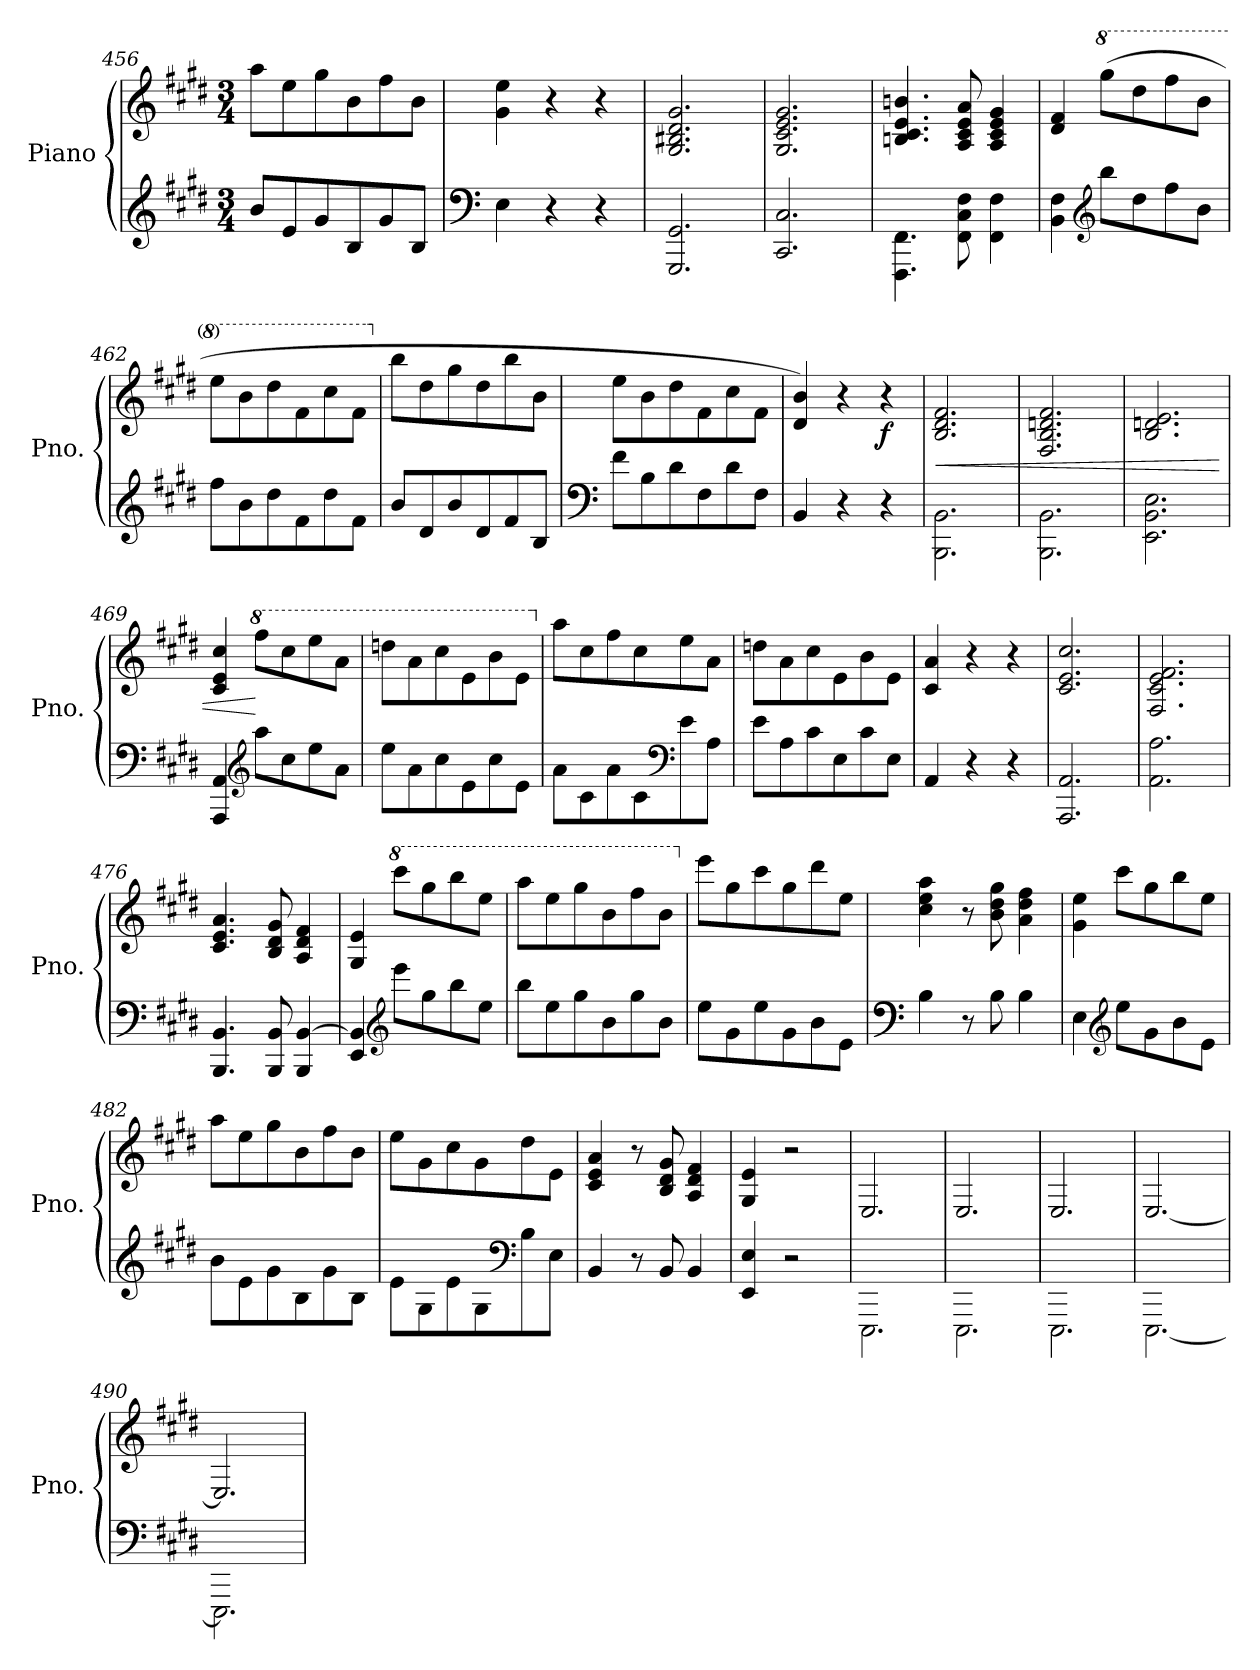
**kern	**kern	**dynam
*part1	*part1	*part1
*staff2	*staff1	*staff1/2
*I"Piano	*	*
*I'Pno.	*	*
*clefG2	*clefG2	*
*k[f#c#g#d#]	*k[f#c#g#d#]	*
*M3/4	*M3/4	*
=456	=456	=456
8b/L	8aa\L	.
8e/	8ee\	.
8g#/	8gg#\	.
8B/	8b\	.
8g#/	8ff#\	.
8B/J	8b\J	.
=457	=457	=457
*clefF4	*	*
4E\	4g#\ 4ee\	.
4r	4r	.
4r	4r	.
!!LO:LB:g=z
=458	=458	=458
2.GGG#/ 2.GG#/	2.G#/ 2.B#X/ 2.d#/ 2.g#/	.
=459	=459	=459
2.CC#/ 2.C#/	2.G#/ 2.c#/ 2.e/ 2.g#/	.
=460	=460	=460
4.FFF#\ 4.FF#\	4.Bn/ 4.c#/ 4.e/ 4.bn/	.
8FF#\ 8C#\ 8F#\	8A/ 8c#/ 8e/ 8a/	.
4FF#\ 4F#\	4A/ 4c#/ 4e/ 4g#/	.
=461	=461	=461
4BB\ 4F#\	4d#/ 4f#/	.
*clefG2	*	*
*	*8va	*
8bb\L	(8ggg#\L	.
8dd#\	8ddd#\	.
8ff#\	8fff#\	.
8b\J	8bb\J	.
=462	=462	=462
8ff#\L	8eee\L	.
8b\	8bb\	.
8dd#\	8ddd#\	.
8f#\	8ff#\	.
8dd#\	8ccc#\	.
8f#\J	8ff#\J	.
=463	=463	=463
*	*X8va	*
8b/L	8bb\L	.
8d#/	8dd#\	.
8b/	8gg#\	.
8d#/	8dd#\	.
8f#/	8bb\	.
8B/J	8b\J	.
=464	=464	=464
*clefF4	*	*
8f#\L	8ee\L	.
8B\	8b\	.
8d#\	8dd#\	.
8F#\	8f#\	.
8d#\	8cc#\	.
8F#\J	8f#\J	.
!!LO:LB:g=z
=465	=465	=465
4BB/	4d#/ 4b/)	.
4r	4r	.
!	!	!LO:DY:b
4r	4r	f
=466	=466	=466
!	!	!LO:HP:b
2.BBB\ 2.BB\	2.B/ 2.d#/ 2.f#/	<
=467	=467	=467
2.BBB\ 2.BB\	2.F#/ 2.B/ 2.dn/ 2.f#/	.
=468	=468	=468
2.EE\ 2.BB\ 2.E\	2.B/ 2.dn/ 2.e/	.
=469	=469	=469
4AAA/ 4AA/	4c#/ 4e/ 4cc#/	.
*clefG2	*	*
*	*8va	*
8aa\L	8fff#\L	[
8cc#\	8ccc#\	.
8ee\	8eee\	.
8a\J	8aa\J	.
=470	=470	=470
8ee\L	8dddn\L	.
8a\	8aa\	.
8cc#\	8ccc#\	.
8e\	8ee\	.
8cc#\	8bb\	.
8e\J	8ee\J	.
=471	=471	=471
*	*X8va	*
8a\L	8aa\L	.
8c#\	8cc#\	.
8a\	8ff#\	.
8c#\	8cc#\	.
*clefF4	*	*
8e\	8ee\	.
8A\J	8a\J	.
=472	=472	=472
8e\L	8ddn\L	.
8A\	8a\	.
8c#\	8cc#\	.
8E\	8e\	.
8c#\	8b\	.
8E\J	8e\J	.
!!LO:LB:g=z
=473	=473	=473
4AA/	4c#/ 4a/	.
4r	4r	.
4r	4r	.
=474	=474	=474
2.AAA/ 2.AA/	2.c#/ 2.e/ 2.cc#/	.
=475	=475	=475
2.AA\ 2.A\	2.F#/ 2.c#/ 2.e/ 2.f#/	.
=476	=476	=476
4.BBB/ 4.BB/	4.c#/ 4.e/ 4.a/	.
8BBB/ 8BB/	8B/ 8d#/ 8g#/	.
4BBB/ [4BB/	4A/ 4d#/ 4f#/	.
=477	=477	=477
4EE/ 4BB/]	4G#/ 4e/	.
*clefG2	*	*
*	*8va	*
8eee\L	8cccc#\L	.
8gg#\	8ggg#\	.
8bb\	8bbb\	.
8ee\J	8eee\J	.
=478	=478	=478
8bb\L	8aaa\L	.
8ee\	8eee\	.
8gg#\	8ggg#\	.
8b\	8bb\	.
8gg#\	8fff#\	.
8b\J	8bb\J	.
=479	=479	=479
*	*X8va	*
8ee\L	8eee\L	.
8g#\	8gg#\	.
8ee\	8ccc#\	.
8g#\	8gg#\	.
8b\	8ddd#\	.
8e\J	8ee\J	.
=480	=480	=480
*clefF4	*	*
4B\	4cc#\ 4ee\ 4aa\	.
8r	8r	.
8B\	8b\ 8dd#\ 8gg#\	.
4B\	4a\ 4dd#\ 4ff#\	.
!!LO:PB:g=z
=481	=481	=481
4E\	4g#\ 4ee\	.
*clefG2	*	*
8ee\L	8ccc#\L	.
8g#\	8gg#\	.
8b\	8bb\	.
8e\J	8ee\J	.
=482	=482	=482
8b\L	8aa\L	.
8e\	8ee\	.
8g#\	8gg#\	.
8B\	8b\	.
8g#\	8ff#\	.
8B\J	8b\J	.
=483	=483	=483
8e\L	8ee\L	.
8G#\	8g#\	.
8e\	8cc#\	.
8G#\	8g#\	.
*clefF4	*	*
8B\	8dd#\	.
8E\J	8e\J	.
=484	=484	=484
4BB/	4c#/ 4e/ 4a/	.
8r	8r	.
8BB/	8B/ 8d#/ 8g#/	.
4BB/	4A/ 4d#/ 4f#/	.
=485	=485	=485
4EE/ 4E/	4G#/ 4e/	.
2r	2r	.
=486	=486	=486
*^	*	*
2.ryy	2.EEE\	2.E/	.
=487	=487	=487	=487
2.ryy	2.EEE\	2.E/	.
=488	=488	=488	=488
2.ryy	2.EEE\	2.E/	.
=489	=489	=489	=489
2.ryy	[2.EEE\	[2.E/	.
!!LO:LB:g=z
=490	=490	=490	=490
2.ryy	2.EEE\]	2.E/]	.
*v	*v	*	*
=	=	=
*-	*-	*-
